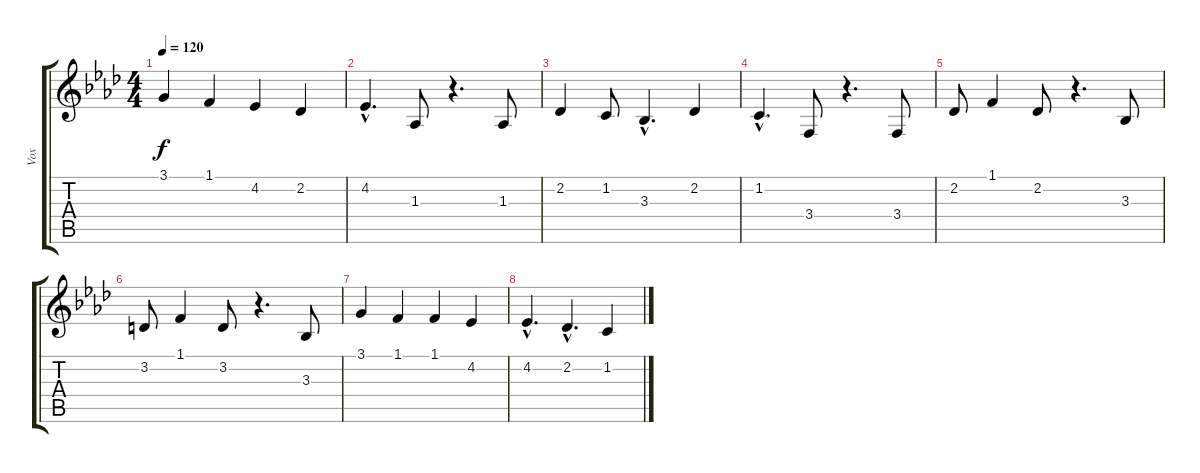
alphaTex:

\track ("Vox" "Vox") {instrument choiraahs}
\staff {score tabs}
\tuning (E4 B3 G3 D3 A2 E2) {hide}
\ts (4 4)
\tempo 120
\clef g2
\ks ab
3.1.4{dy f} 1.1.4 4.2.4 2.2.4 |
4.2{hac}.4{d} 1.3.8 r.4{d} 1.3.8 |
2.2.4 1.2.8 3.3{hac}.4{d} 2.2.4 |
1.2{hac}.4{d} 3.4.8 r.4{d} 3.4.8 |
2.2.8 1.1.4 2.2.8 r.4{d} 3.3.8 |
3.2.8 1.1.4 3.2.8 r.4{d} 3.3.8 |
3.1.4 1.1.4 1.1.4 4.2.4 |
4.2{hac}.4{d} 2.2{hac}.4{d} 1.2.4
